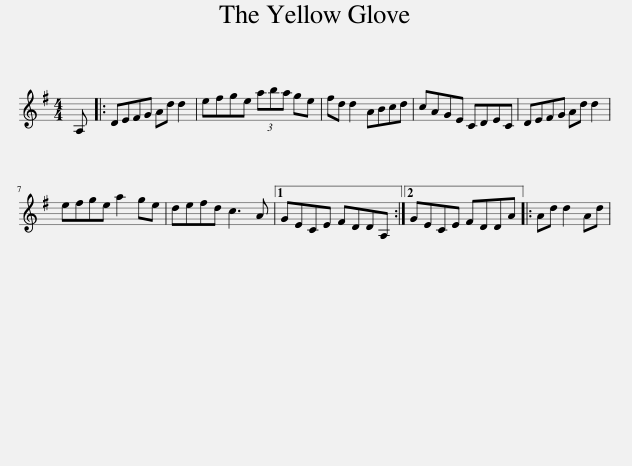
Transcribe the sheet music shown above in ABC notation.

X:1
L:1/8
M:4/4
I:linebreak $
K:G
V:1 treble
V:1
 A, |: DEFG Ad d2 | efge (3aba ge | fd d2 ABcd | cAGE CDEC | %5
 DEFG Ad d2 |$ efge a2 ge | defd c3 A |1 GECE FDDA, :|2 GECE FDDA |: %10
 Ad d2 Ad | %11
